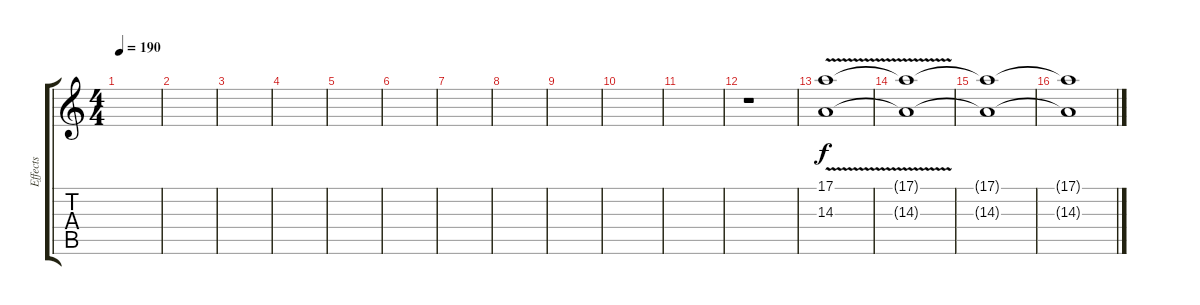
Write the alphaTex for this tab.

\track ("Effects" "Effects") {instrument pad3polysynth}
\staff {score tabs}
\tuning (E4 B3 G3 D3 A2 E2) {hide}
\ts (4 4)
\tempo 190
\clef g2
\ks c
|
|
|
|
|
|
|
|
|
|
|
r.1 |
(17.1{v} 14.3{v}).1 |
(17.1{t} 14.3{t}).1 |
(17.1{t} 14.3{t}).1 |
(17.1{t} 14.3{t}).1{volume 0}
